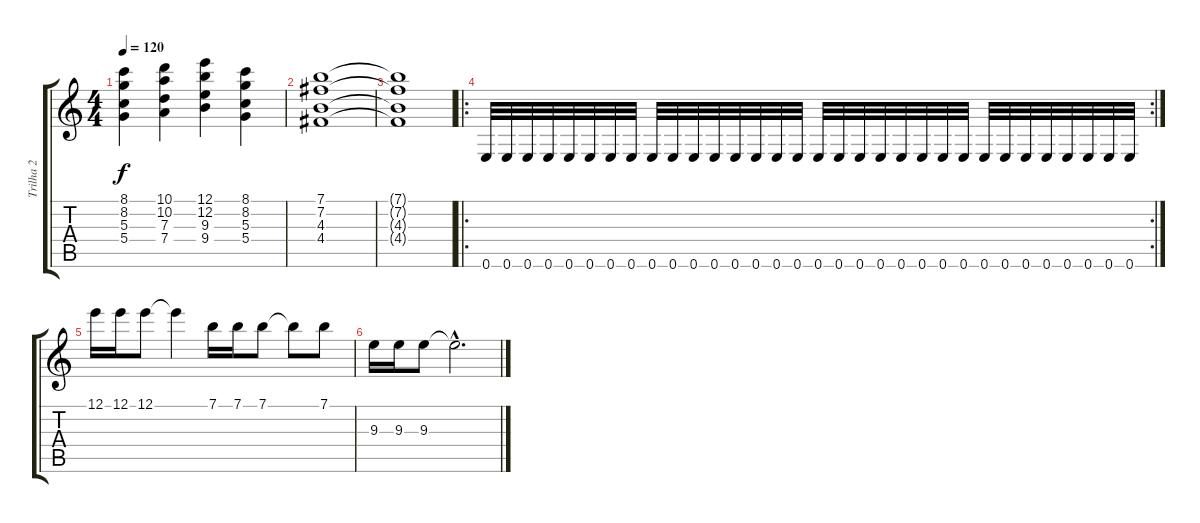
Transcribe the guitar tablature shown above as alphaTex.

\track ("Trilha 2" "Trilha 2") {instrument distortionguitar}
\staff {score tabs}
\tuning (E4 B3 G3 D3 A2 E2) {hide}
\ts (4 4)
\tempo 120
\clef g2
\ks c
(8.1 8.2 5.3 5.4).4{dy f instrument distortionguitar} (10.1 10.2 7.3 7.4).4 (12.1 12.2 9.3 9.4).4 (8.1 8.2 5.3 5.4).4 |
(7.1 7.2 4.3 4.4).1 |
(7.1{t} 7.2{t} 4.3{t} 4.4{t}).1 |
\ro
\rc 2
0.6.32 0.6.32 0.6.32 0.6.32 0.6.32 0.6.32 0.6.32 0.6.32 0.6.32 0.6.32 0.6.32 0.6.32 0.6.32 0.6.32 0.6.32 0.6.32 0.6.32 0.6.32 0.6.32 0.6.32 0.6.32 0.6.32 0.6.32 0.6.32 0.6.32 0.6.32 0.6.32 0.6.32 0.6.32 0.6.32 0.6.32 0.6.32 |
12.1.16 12.1.16 12.1.8 12.1{t}.4 7.1.16 7.1.16 7.1.8 7.1{t}.8 7.1.8 |
9.3.16 9.3.16 9.3.8 9.3{hac t}.2{d}
